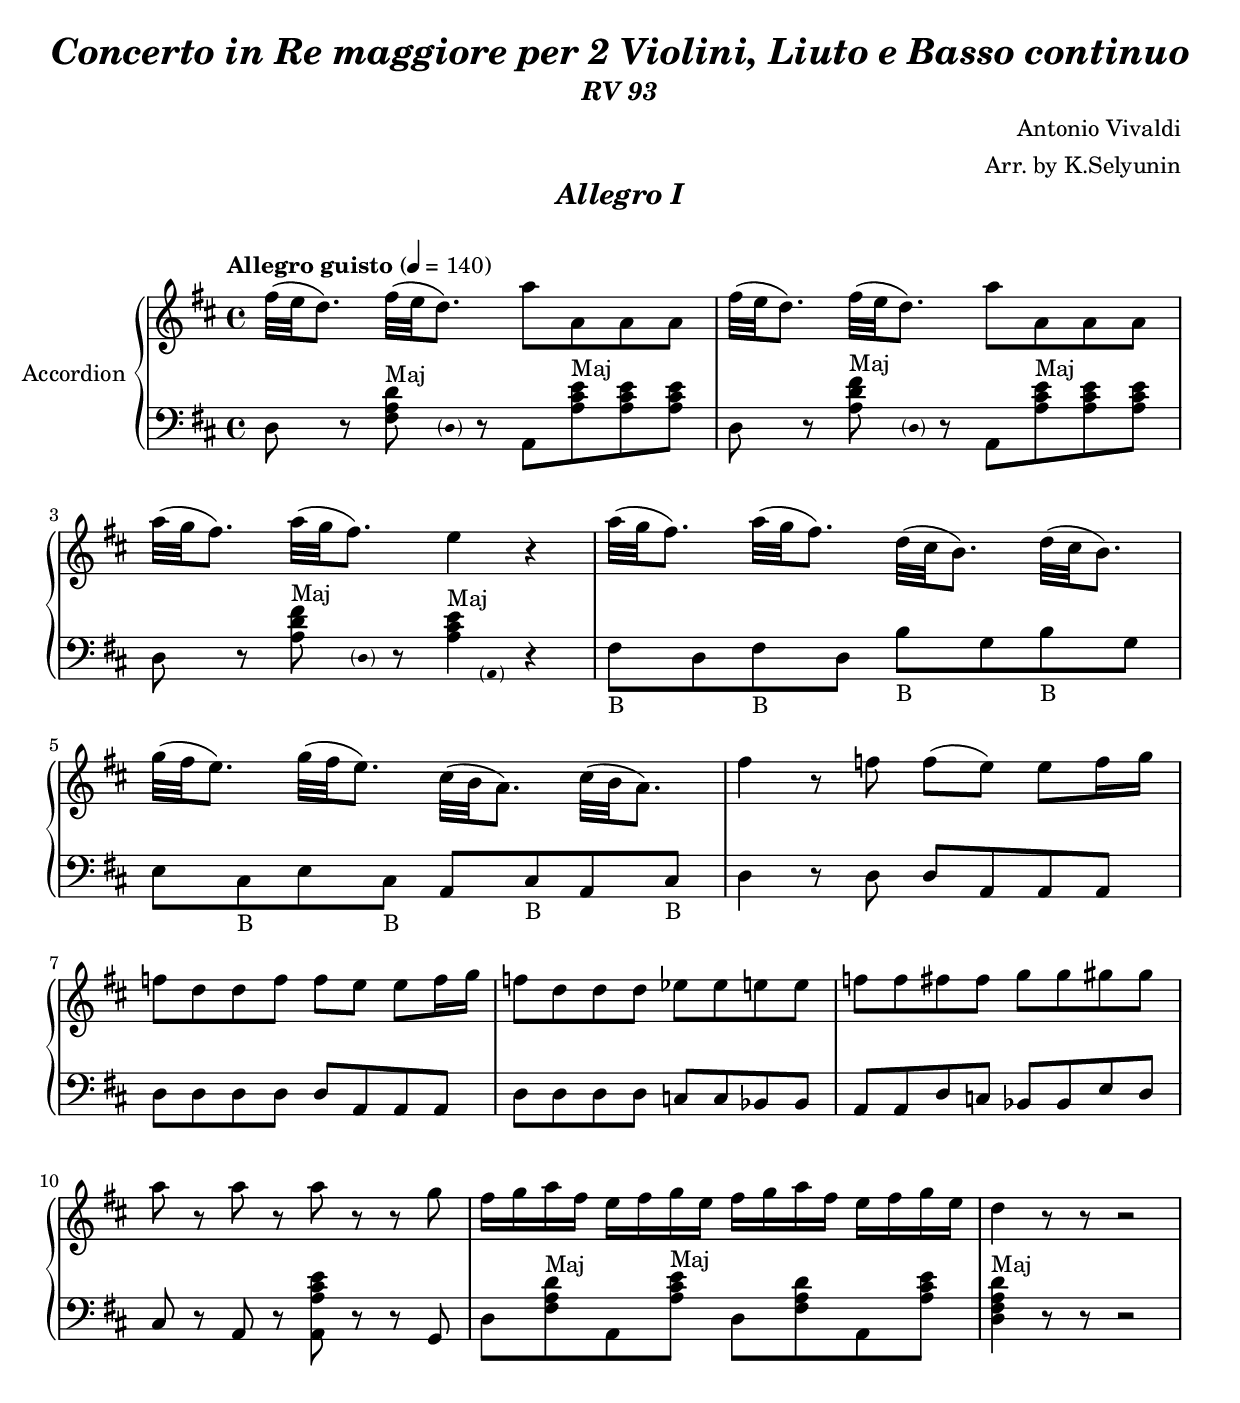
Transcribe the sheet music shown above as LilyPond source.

\version "2.18.2"
\include "deutsch.ly"

#(set-global-staff-size 20.0)

\header {
  title     = \markup \bold \italic "Concerto in Re maggiore per 2 Violini, Liuto e Basso continuo"
  subtitle  = \markup \bold \italic "RV 93"
  composer  = "Antonio Vivaldi"
  arranger  = "Arr. by K.Selyunin"
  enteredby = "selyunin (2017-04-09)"
  piece     = ""
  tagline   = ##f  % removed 
}

accoBassRef = #(define-music-function
     (parser location firstNote secondNote)
     (ly:music? ly:music?)
      #{
        \afterGrace
        $firstNote
        {
          \once \override Stem.stencil = ##f
          \once \override Flag.stencil = ##f
		  \once	\override ParenthesesItem.font-size = #+1
		  \once	\override ParenthesesItem.X-extent = #'(0.5 . 0.5)
		  \once	\override Score.GraceSpacing.spacing-increment = #1.2
          \parenthesize $secondNote
        }
      #}
     )

voiceconsts = {
  \key d \major
  \time 4/4
%  \numericTimeSignature
  \compressFullBarRests
  % Set default beaming for all staves
%  \set Timing.beamExceptions = #'()
%  \set Timing.baseMoment     = #(ly:make-moment 1 4)
%  \set Timing.beatStructure  = #'(1 1 1)
  %\tempo "Allegro " 4=160 % 
}

I_allegro_right_hand_upper_voice = \relative c' {
  \voiceconsts
  \clef "treble"
  \tempo "Allegro guisto" 4=140 % 

  % 1
  fis'32-(e d8.-) fis32-( e d8.-) a'8 a, a a |
  fis'32-(e d8.-) fis32-( e d8.-) a'8 a, a a |
  a'32-(g fis8.-) a32-(g fis8.-) e4 r4 |
  a32-(g fis8.-) a32-(g fis8.-) d32-(cis h8.-) d32-(cis h8.-) |

  %5
  g'32-(fis e8.-) g32-(fis e8.-) cis32-(h a8.-) cis32-(h a8.-) |
  fis'4 r8 f8 f-( e-) e f16 g |
  f8 d d f f e e f16 g  |
  f8 d d d es es e e  |

  %9
  f8 f fis fis g g gis gis |
  a8 r a r a r r g |
  fis16 g a fis e fis g e fis g a fis e fis g e |
  d4 r8  r8 r2 |

  %d2. d8 d |
  %d4 h' a g |
  %e1|
  %e4 c' h a |
  %fis1|
  %d'4 d c a |

  %% 8
  %h1|
  %d,4 h' a g |
  %d1 |
  %d4 h' a g |
  %e2. e4|
  %e4 c' h a |
  %d d d d |
  
  % 16
  %e d c a |
  %g2 r2 |
  %\repeat volta 2 {
  %h4 h h2 |
  %h4 h h2 |
  %h4 d g,4. a8 |
  %h1 |
  %c4 c c4. c8 |

  % 24
  %c4 h h h8 h |}
  %\alternative {
  %{
  %h4 a a h |
  %a2 d | }
  %{ 
  %d4 d c a  |
  %g1\fermata \bar "|." }
  %}

}

I_allegro_right_hand_lower_voice = \relative c' {
  \voiceconsts
  \clef "treble"

  % 1
  r1 |
  %h2. h8 h |
  %h4 d c d |
  %c1|
  %a4 e' d c |
  %d1|
  %a'4 a fis d |

  % 8
  %g1|
  %h,4 d c d |
  %h1 |
  %h4 d c d |
  %c2. c4|
  %c4 e d c |
  %<a' fis> <a fis> <a fis> <a fis> |

  % 16
  %a2 fis |
  %<d h>2 r2 |
  %\repeat volta 2 {
  %<d g>4 <d g> <d g>2 |
  %<d g>4 <d g> <d g>2 |
  %<d g>4 <g h> <h, d>4. <c e>8 |
  %<d g>1 |
  %<e g>4 <e g> <e g>4. <e g>8 |

  % 24
  %<e g>4 <d g> <d g> <d g>8 <d g> |}
  %\alternative {
  %{
	%<d g> 4 <c e> <c e> <d g>  |
	%<d fis>2 <fis a> | }
  %{ 
	%<fis a>4 <fis a> <fis a> <d fis>  |
	%<h d>1 \bar "|." }
  %}

}

I_allegro_left_hand = \relative c' {
  \voiceconsts
  \clef "bass"
  \tempo "Allegro guisto" 4=140 % 
  
  %1
  d,8  r8 \accoBassRef <fis a d>8^Maj d r8  a <a' cis e>8^Maj q q |
  d,8  r8 \accoBassRef <a' d fis>8^Maj d, r8  a <a' cis e>8^Maj q q |
  d,8  r8 \accoBassRef <a' d fis>8^Maj d, r8  \accoBassRef <a' cis e>4^Maj a, r4 |
  fis'8 _B d fis _B d h' _B g h _B g |

  %5
  e8 cis _B e  cis _B  a cis _B a cis _B |
  d4 r8  d8  d a a a |
  d8 d d d   d a a a |
  d8 d d d   c c b b |

  %9
  a8 a d c b b e d | 
  cis8 r8 a r <a a' cis e> r8 r8 g |
  d'8 <fis a d>^Maj a, <a' cis e>^Maj d, <fis a d> a, <a' cis e> |
  <d, fis a d>4 ^Maj r8 r8 r2 |

  %g4 <g' h d>8 q  g,4 q |
  %g4  <g' h d> e _B \accoBassRef q g, |
  %c4 <g' c e>8^Maj q  c,4 q |
  %c4 <g' c e>  h, _B a _B |
  %d4 <fis a d>8^Maj q  d4 q |
  %d4 <fis a d> d q  |
  %g,4 <g' h d>8 q  g,4 q |
  %g4 <g' h d>^Maj c, \accoBassRef q g |
  %g4 <g' h d>8 q  g,4 q |
  %g4  <g' h d> e _B \accoBassRef q g, |
  %c4 <g' c e>8^Maj q  c,4 q |
  %c4 <g' c e>   g,4 \accoBassRef q c |
  %d4 <fis a d> d q  |
  %\accoBassRef <fis a d>4 d r q r  |
  %g,2 r2 |
  %\repeat volta 2 {
  %\accoBassRef <g' h d>4 g, q q2 |
  %\accoBassRef <g' h d>4 g, q q2 |
  %g4 h _B \accoBassRef <g' h d>4. g, \accoBassRef <g' c e>8 c, |
  %g4 <g' h d>  g, q |
  %\accoBassRef <g' c e>4 c, q q4. q8 | 
  %\accoBassRef <g' c e>4 c, \accoBassRef <g' h d>4 g, q q8 q | 
  %}
  %\alternative {
  %{
  %\accoBassRef <g' h d>4 g, \accoBassRef <g' c e>4 c, q \accoBassRef <g' h d>4 g, | 
  %d'2 <fis a d>  |
  %}
  %{
  %d4 <fis a d> d q  |
  %<g, g' h d>1 \fermata \bar "|."}
  %}
}


music =   
	  \new PianoStaff = "accordion" <<
		\set PianoStaff.instrumentName = #"Accordion "
		\new Staff = "right_hand" { 
      %\partcombine 
		  \I_allegro_right_hand_upper_voice 
		  %\I_allegro_right_hand_lower_voice 
		}
		\new Staff = "left_hand" { 
		  \I_allegro_left_hand
		}
	  >>

\book {
 \paper {
    print-all-headers = ##t
  }
%%%%%%%%%%%%%%%%%%%%%%%%%%%%%%%%%%%%%%%%%
%%% Generating sheet music
%%%%%%%%%%%%%%%%%%%%%%%%%%%%%%%%%%%%%%%%%
  \score {
    \music
    \header {
      title     = \markup \bold \italic \smaller \smaller "Allegro I"
      subtitle  = ##f
      opus      = ##f
	  composer  = ##f
	  arranger  = ##f
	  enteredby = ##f
	  piece     = ##f
    }
    \layout {}
  }

%%%%%%%%%%%%%%%%%%%%%%%%%%%%%%%%%%%%%%%%%
%%% Generating midi file
%%%%%%%%%%%%%%%%%%%%%%%%%%%%%%%%%%%%%%%%%
  \score {
  <<
	\new Staff <<
	  \new Voice  \with {midiInstrument = #"accordion"} \unfoldRepeats \I_allegro_right_hand_upper_voice 
	  \new Voice  \with {midiInstrument = #"accordion"} \unfoldRepeats \I_allegro_right_hand_lower_voice 
	  \new Voice  \with {midiInstrument = #"oboe" }     \unfoldRepeats \I_allegro_left_hand
	>>
  >>
	\midi {
	  \context {
		\Staff
		\remove "Staff_performer"
	  }
	  \context {
		\Voice
		\consists "Staff_performer"
	  }
	}
  }
}
